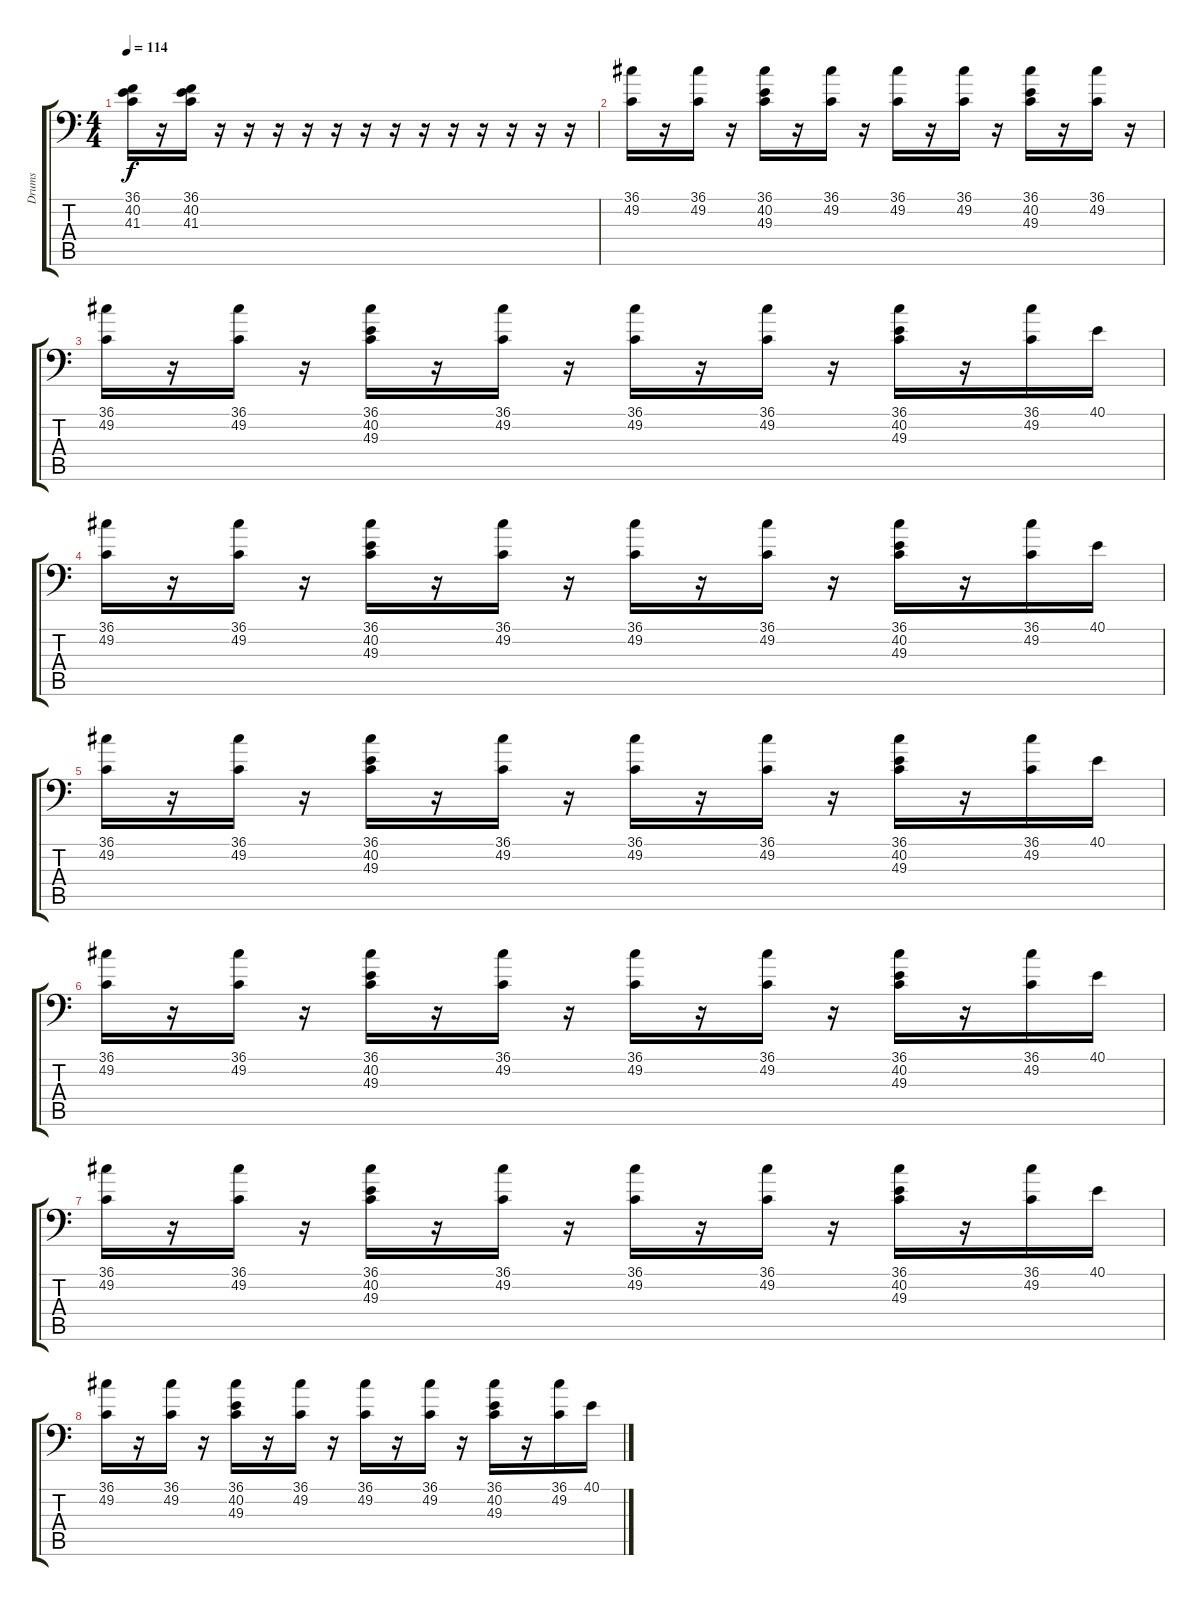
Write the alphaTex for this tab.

\track ("Drums" "Drums") {instrument acousticgrandpiano}
\staff {score tabs}
\tuning (C-1 C-1 C-1 C-1 C-1 C-1) {hide}
\ts (4 4)
\tempo 114
\clef f4
\ks c
(36.1 40.2 41.3).16{dy f} r.16 (36.1 40.2 41.3).16 r.16 r.16 r.16 r.16 r.16 r.16 r.16 r.16 r.16 r.16 r.16 r.16 r.16 |
(36.1 49.2).16 r.16 (36.1 49.2).16 r.16 (36.1 40.2 49.3).16 r.16 (36.1 49.2).16 r.16 (36.1 49.2).16 r.16 (36.1 49.2).16 r.16 (36.1 40.2 49.3).16 r.16 (36.1 49.2).16 r.16 |
(36.1 49.2).16 r.16 (36.1 49.2).16 r.16 (36.1 40.2 49.3).16 r.16 (36.1 49.2).16 r.16 (36.1 49.2).16 r.16 (36.1 49.2).16 r.16 (36.1 40.2 49.3).16 r.16 (36.1 49.2).16 40.1.16 |
(36.1 49.2).16 r.16 (36.1 49.2).16 r.16 (36.1 40.2 49.3).16 r.16 (36.1 49.2).16 r.16 (36.1 49.2).16 r.16 (36.1 49.2).16 r.16 (36.1 40.2 49.3).16 r.16 (36.1 49.2).16 40.1.16 |
(36.1 49.2).16 r.16 (36.1 49.2).16 r.16 (36.1 40.2 49.3).16 r.16 (36.1 49.2).16 r.16 (36.1 49.2).16 r.16 (36.1 49.2).16 r.16 (36.1 40.2 49.3).16 r.16 (36.1 49.2).16 40.1.16 |
(36.1 49.2).16 r.16 (36.1 49.2).16 r.16 (36.1 40.2 49.3).16 r.16 (36.1 49.2).16 r.16 (36.1 49.2).16 r.16 (36.1 49.2).16 r.16 (36.1 40.2 49.3).16 r.16 (36.1 49.2).16 40.1.16 |
(36.1 49.2).16 r.16 (36.1 49.2).16 r.16 (36.1 40.2 49.3).16 r.16 (36.1 49.2).16 r.16 (36.1 49.2).16 r.16 (36.1 49.2).16 r.16 (36.1 40.2 49.3).16 r.16 (36.1 49.2).16 40.1.16 |
(36.1 49.2).16 r.16 (36.1 49.2).16 r.16 (36.1 40.2 49.3).16 r.16 (36.1 49.2).16 r.16 (36.1 49.2).16 r.16 (36.1 49.2).16 r.16 (36.1 40.2 49.3).16 r.16 (36.1 49.2).16 40.1.16
